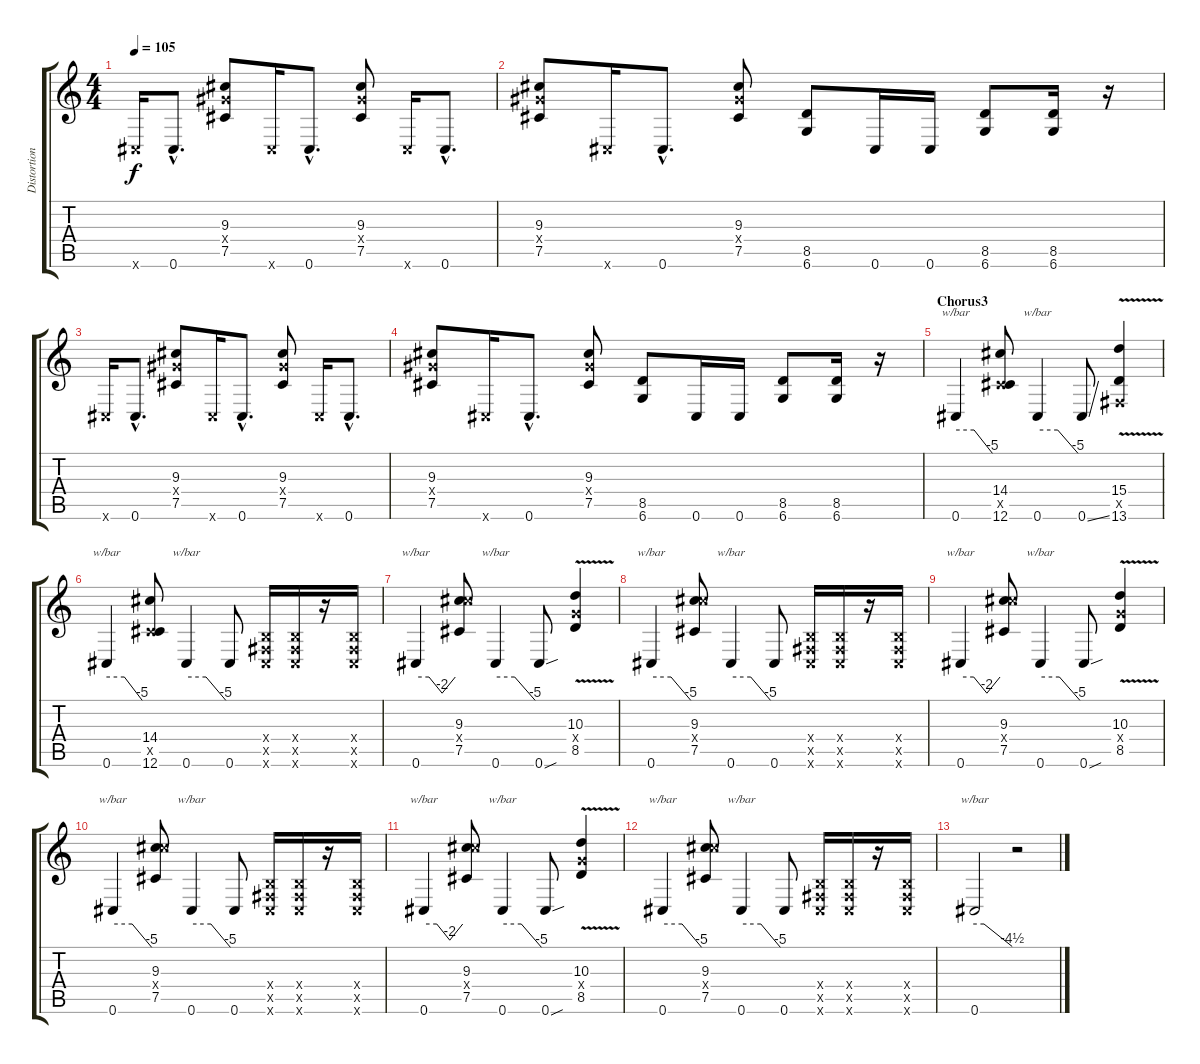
\track ("Distortion Guitar1" "Distortion") {instrument distortionguitar}
\staff {score tabs}
\tuning (Db4 Ab3 E3 B2 Gb2 Db2) {hide}
\ts (4 4)
\tempo 105
\clef g2
\ks c
0.6{x}.16{dy f} 0.6{hac}.8{d} (9.3 9.4{x} 7.5).8 0.6{x}.16 0.6{hac}.8{d} (9.3 9.4{x} 7.5).8 0.6{x}.16 0.6{hac}.8{d} |
(9.3 9.4{x} 7.5).8 0.6{x}.16 0.6{hac}.8{d} (9.3 9.4{x} 7.5).8 (8.5 6.6).8 0.6.16 0.6.16 (8.5 6.6).8 (8.5 6.6).16 r.16 |
0.6{x}.16 0.6{hac}.8{d} (9.3 9.4{x} 7.5).8 0.6{x}.16 0.6{hac}.8{d} (9.3 9.4{x} 7.5).8 0.6{x}.16 0.6{hac}.8{d} |
(9.3 9.4{x} 7.5).8 0.6{x}.16 0.6{hac}.8{d} (9.3 9.4{x} 7.5).8 (8.5 6.6).8 0.6.16 0.6.16 (8.5 6.6).8 (8.5 6.6).16 r.16 |
\section ("" "Chorus3")
0.6.4{tbe (custom default 0 0 30 0 60 -20)} (14.4 7.5{x} 12.6).8 0.6.4{tbe (custom default 0 0 30 0 60 -20)} 0.6{ss}.8 (15.4{v} 0.5{x} 13.6{v}).4 |
0.6.4{tbe (custom default 0 0 30 0 60 -20)} (14.4 7.5{x} 12.6).8 0.6.4{tbe (custom default 0 0 30 0 60 -20)} 0.6.8 (0.4{x} 0.5{x} 0.6{x}).16 (0.4{x} 0.5{x} 0.6{x}).16 r.16 (0.4{x} 0.5{x} 0.6{x}).16 |
0.6.4{tbe (custom default 0 0 20 0 40 -8 60 0)} (9.3 14.4{x} 7.5).8 0.6.4{tbe (custom default 0 0 29 0 60 -20)} 0.6{sou}.8 (10.3{v} 8.4{x} 8.5{v}).4 |
0.6.4{tbe (custom default 0 0 30 0 60 -20)} (9.3 14.4{x} 7.5).8 0.6.4{tbe (custom default 0 0 30 0 60 -20)} 0.6.8 (0.4{x} 0.5{x} 0.6{x}).16 (0.4{x} 0.5{x} 0.6{x}).16 r.16 (0.4{x} 0.5{x} 0.6{x}).16 |
0.6.4{tbe (custom default 0 0 20 0 40 -8 60 0)} (9.3 14.4{x} 7.5).8 0.6.4{tbe (custom default 0 0 29 0 60 -20)} 0.6{sou}.8 (10.3{v} 8.4{x} 8.5{v}).4 |
0.6.4{tbe (custom default 0 0 30 0 60 -20)} (9.3 14.4{x} 7.5).8 0.6.4{tbe (custom default 0 0 30 0 60 -20)} 0.6.8 (0.4{x} 0.5{x} 0.6{x}).16 (0.4{x} 0.5{x} 0.6{x}).16 r.16 (0.4{x} 0.5{x} 0.6{x}).16 |
0.6.4{tbe (custom default 0 0 20 0 40 -8 60 0)} (9.3 14.4{x} 7.5).8 0.6.4{tbe (custom default 0 0 29 0 60 -20)} 0.6{sou}.8 (10.3{v} 8.4{x} 8.5{v}).4 |
0.6.4{tbe (custom default 0 0 30 0 60 -20)} (9.3 14.4{x} 7.5).8 0.6.4{tbe (custom default 0 0 30 0 60 -20)} 0.6.8 (0.4{x} 0.5{x} 0.6{x}).16 (0.4{x} 0.5{x} 0.6{x}).16 r.16 (0.4{x} 0.5{x} 0.6{x}).16 |
0.6.2{tbe (custom default 0 0 15 0 60 -18)} r.2
